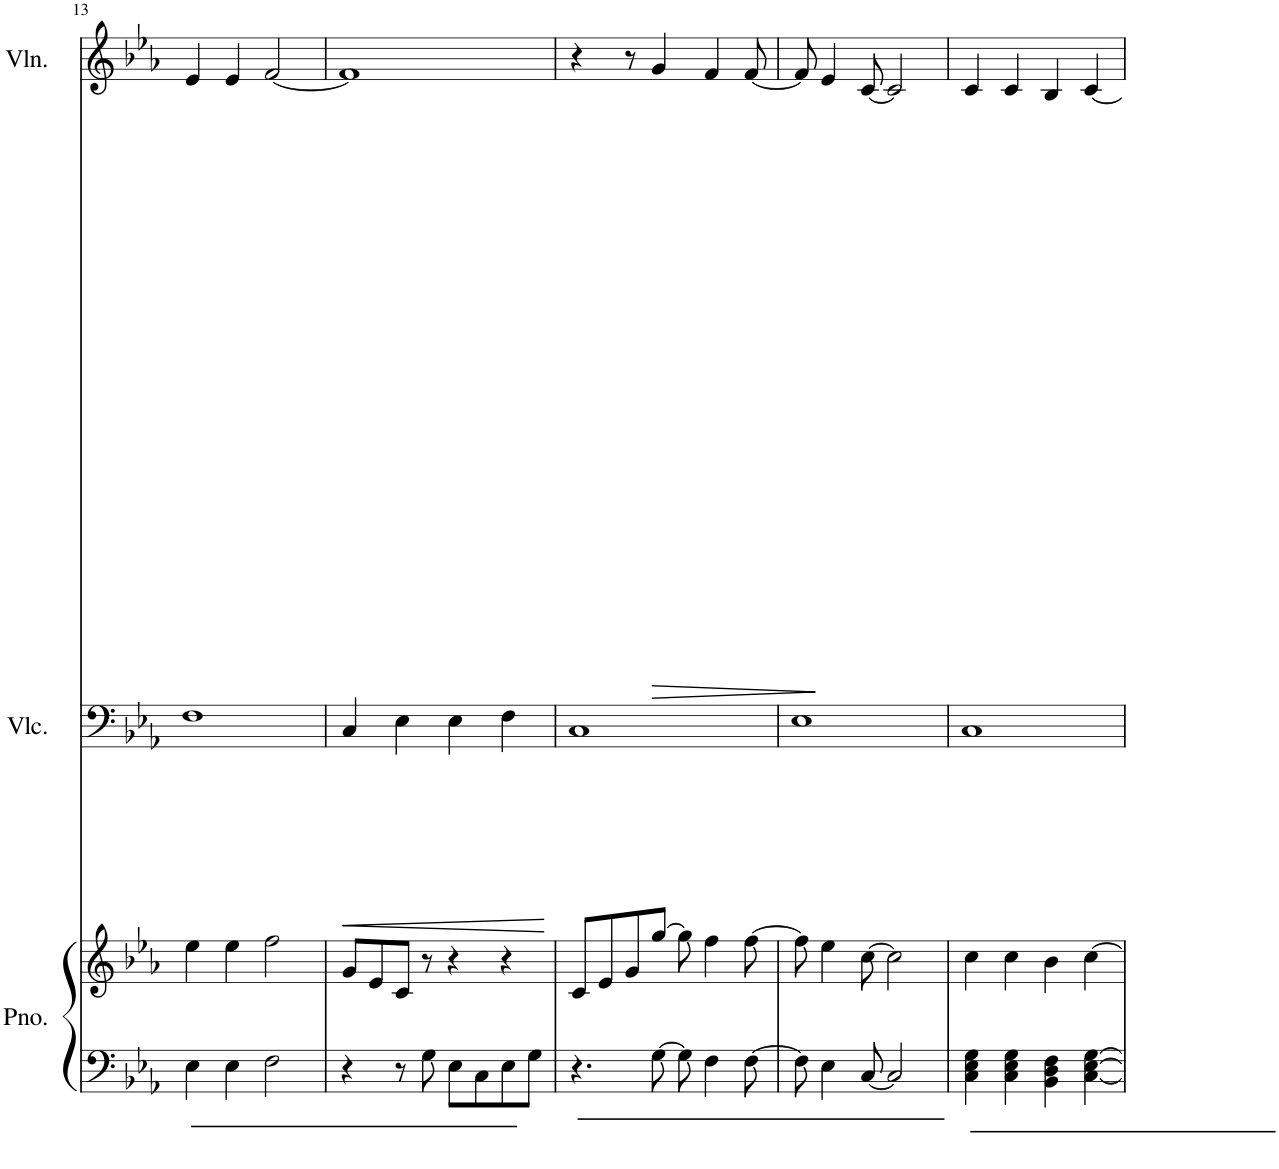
**kern	**kern	**kern	**dynam	**kern	**dynam
*part3	*part3	*part2	*part2	*part1	*part1
*staff4	*staff3	*staff2	*staff2	*staff1	*staff1
*I"Piano	*	*I"Violoncello	*	*I"Violin	*
*I'Pno.	*	*I'Vlc.	*	*I'Vln.	*
!!LO:PB:g=z
*clefF4	*clefG2	*clefF4	*	*clefG2	*
*k[b-e-a-]	*k[b-e-a-]	*k[b-e-a-]	*	*k[b-e-a-]	*
*M4/4	*M4/4	*M4/4	*	*M4/4	*
=13	=13	=13	=13	=13	=13
4E-\	4ee-\	1F	.	4e-/	.
4E-\	4ee-\	.	.	4e-/	.
2F\	2ff\	.	.	[2f/	.
=14	=14	=14	=14	=14	=14
!	!	!	!LO:HP:b	!	!
4r	8g/L	4C/	<	1f]	.
.	8e-/	.	.	.	.
8r	8c/J	4E-\	.	.	.
8G\	8r	.	.	.	.
8E-\L	4r	4E-\	.	.	.
8C\	.	.	.	.	.
8E-\	4r	4F\	.	.	.
8G\J	.	.	.	.	.
.	.	.	[	.	.
=15	=15	=15	=15	=15	=15
4.r	8c/L	1C	.	4r	.
.	8e-/	.	.	.	.
.	8g/	.	.	8r	.
!	!	!	!	!	!LO:HP:b
[8G\	[8gg/J	.	.	4g/	>
8G\]	8gg\]	.	.	.	.
4F\	4ff\	.	.	4f/	.
[8F\	[8ff\	.	.	[8f/	.
.	.	.	.	.	]
=16	=16	=16	=16	=16	=16
8F\]	8ff\]	1E-	.	8f/]	.
4E-\	4ee-\	.	.	4e-/	.
[8C/	[8cc\	.	.	[8c/	.
2C/]	2cc\]	.	.	2c/]	.
=17	=17	=17	=17	=17	=17
4C\ 4E-\ 4G\	4cc\	1C	.	4c/	.
4C\ 4E-\ 4G\	4cc\	.	.	4c/	.
4BB-\ 4D\ 4F\	4b-\	.	.	4B-/	.
[4C\ [4E-\ [4G\	[4cc\	.	.	[4c/	.
=	=	=	=	=	=
*-	*-	*-	*-	*-	*-
